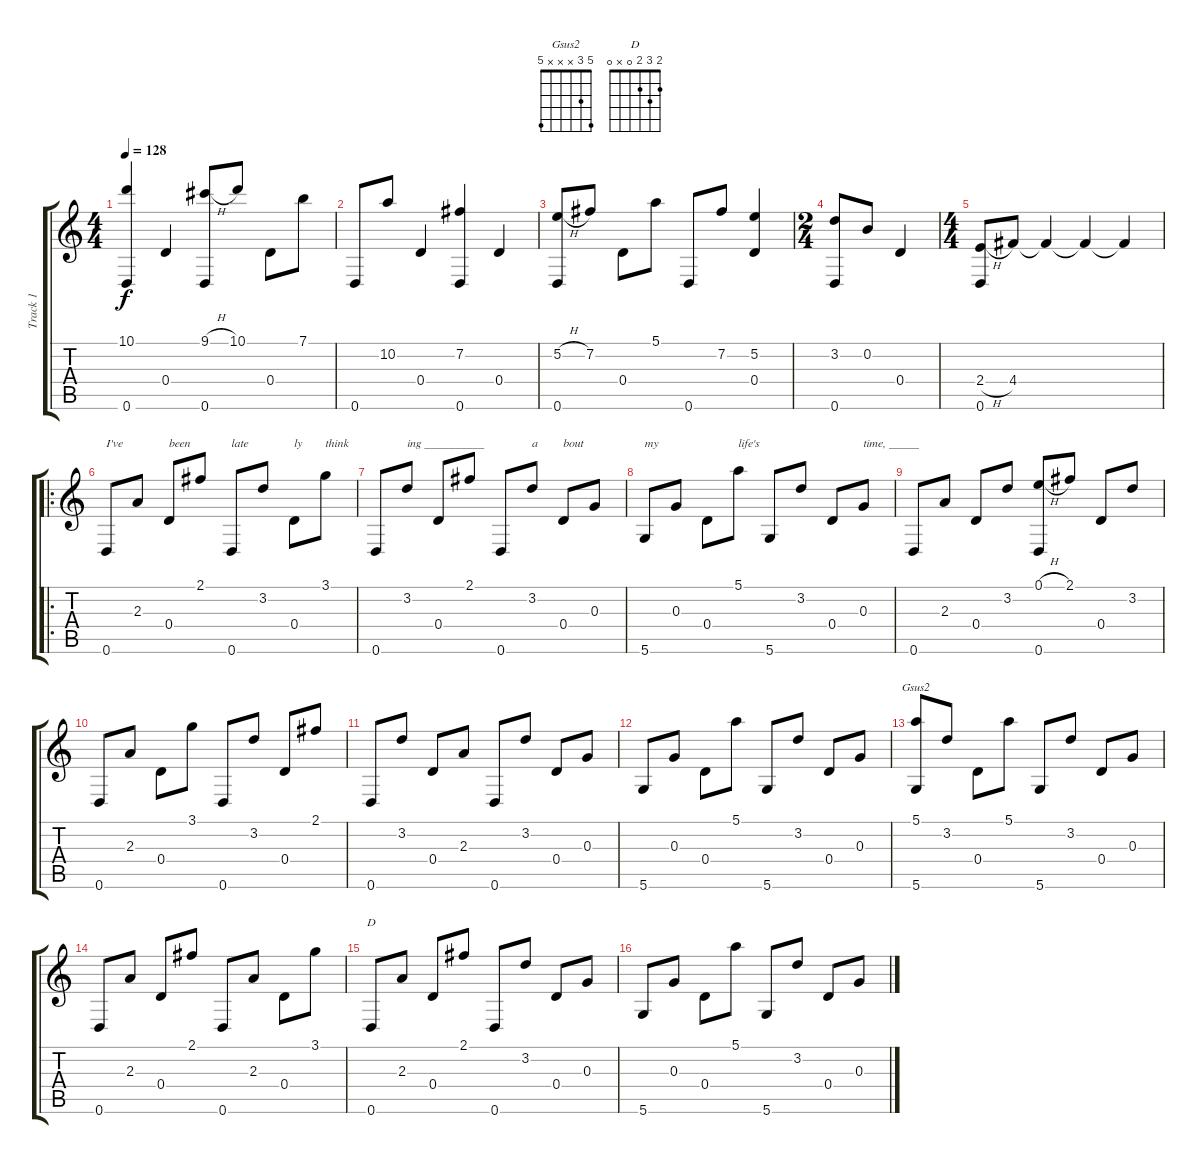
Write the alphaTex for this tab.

\track ("Track 1" "Track 1") {instrument acousticguitarnylon}
\staff {score tabs}
\tuning (E4 B3 G3 D3 A2 D2) {hide}
\chord ("Gsus2" 5 3 x x x 5)
\chord ("D" 2 3 2 0 x 0)
\ts (4 4)
\tempo 128
\clef g2
\ks c
(10.1 0.6).4{dy f instrument acousticguitarnylon} 0.4.4 (9.1{h} 0.6).8 10.1.8 0.4.8 7.1.8 |
0.6.8 10.2.8 0.4.4 (7.2 0.6).4 0.4.4 |
(5.2{h} 0.6).8 7.2.8 0.4.8 5.1.8 0.6.8 7.2.8 (5.2 0.4).4 |
\ts (2 4)
(3.2 0.6).8 0.2.8 0.4.4 |
\ts (4 4)
(2.4{h} 0.6).8 4.4.8 4.4{t}.4 4.4{t}.4 4.4{t}.4 |
\ro
0.6.8{txt "I've   "} 2.3.8 0.4.8{txt "been"} 2.1.8 0.6.8{txt "late"} 3.2.8 0.4.8{txt "ly"} 3.1.8{txt "think"} |
0.6.8 3.2.8{txt "ing __________"} 0.4.8 2.1.8 0.6.8 3.2.8{txt "a "} 0.4.8{txt "bout"} 0.3.8 |
5.6.8{txt "my"} 0.3.8 0.4.8 5.1.8{txt "life's"} 5.6.8 3.2.8 0.4.8 0.3.8{txt "time, _____"} |
0.6.8 2.3.8 0.4.8 3.2.8 (0.1{h} 0.6).8 2.1.8 0.4.8 3.2.8 |
0.6.8 2.3.8 0.4.8 3.1.8 0.6.8 3.2.8 0.4.8 2.1.8 |
0.6.8 3.2.8 0.4.8 2.3.8 0.6.8 3.2.8 0.4.8 0.3.8 |
5.6.8 0.3.8 0.4.8 5.1.8 5.6.8 3.2.8 0.4.8 0.3.8 |
(5.1 5.6).8{ch "Gsus2"} 3.2.8 0.4.8 5.1.8 5.6.8 3.2.8 0.4.8 0.3.8 |
0.6.8 2.3.8 0.4.8 2.1.8 0.6.8 2.3.8 0.4.8 3.1.8 |
0.6.8{ch "D"} 2.3.8 0.4.8 2.1.8 0.6.8 3.2.8 0.4.8 0.3.8 |
5.6.8 0.3.8 0.4.8 5.1.8 5.6.8 3.2.8 0.4.8 0.3.8
